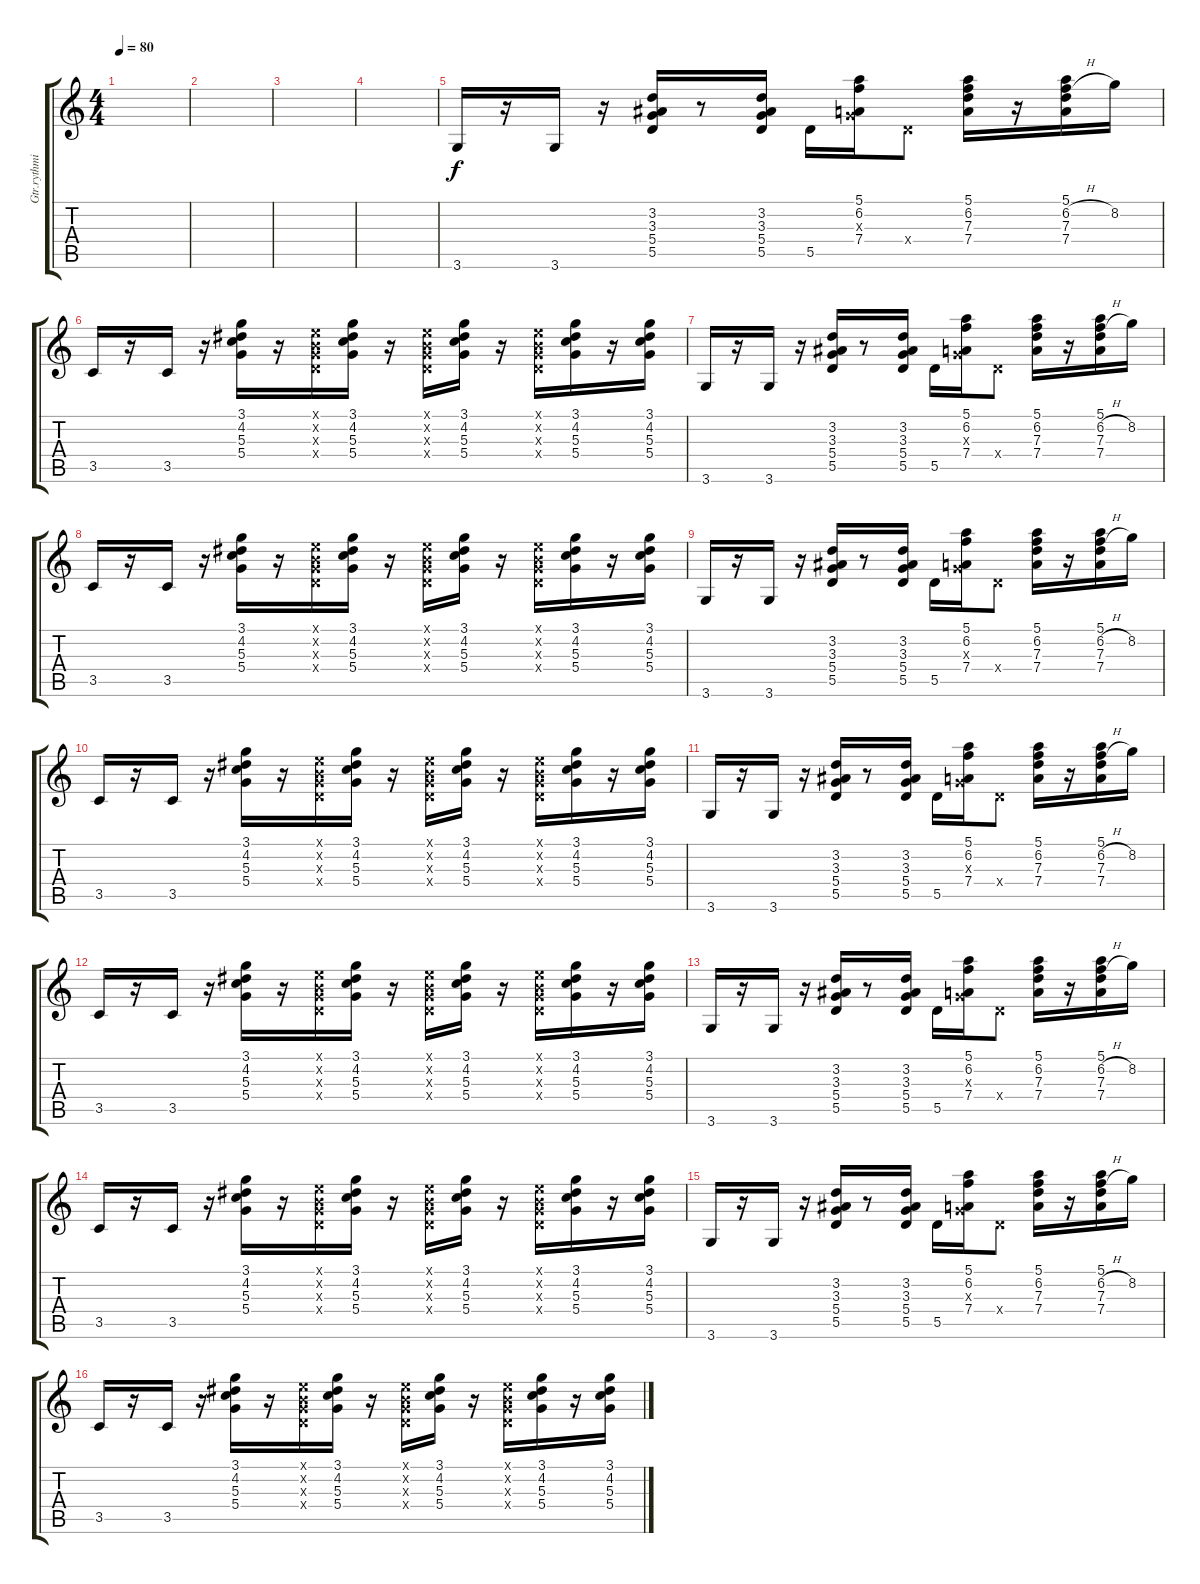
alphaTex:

\track ("Gtr.rythmique" "Gtr.rythmi") {instrument acousticguitarnylon}
\staff {score tabs}
\tuning (E4 B3 G3 D3 A2 E2) {hide}
\ts (4 4)
\tempo 80
\clef g2
\ks c
|
|
|
|
3.6.16 r.16 3.6.16 r.16 (3.2 3.3 5.4 5.5).16 r.8 (3.2 3.3 5.4 5.5).16 5.5.16 (5.1 6.2 0.3{x} 7.4).16 0.4{x}.8 (5.1 6.2 7.3 7.4).16 r.16 (5.1 6.2{h} 7.3 7.4).16 8.2.16 |
3.5.16 r.16 3.5.16 r.16 (3.1 4.2 5.3 5.4).16 r.16 (0.1{x} 0.2{x} 0.3{x} 0.4{x}).16 (3.1 4.2 5.3 5.4).16 r.16 (0.1{x} 0.2{x} 0.3{x} 0.4{x}).16 (3.1 4.2 5.3 5.4).16 r.16 (0.1{x} 0.2{x} 0.3{x} 0.4{x}).16 (3.1 4.2 5.3 5.4).16 r.16 (3.1 4.2 5.3 5.4).16 |
3.6.16 r.16 3.6.16 r.16 (3.2 3.3 5.4 5.5).16 r.8 (3.2 3.3 5.4 5.5).16 5.5.16 (5.1 6.2 0.3{x} 7.4).16 0.4{x}.8 (5.1 6.2 7.3 7.4).16 r.16 (5.1 6.2{h} 7.3 7.4).16 8.2.16 |
3.5.16 r.16 3.5.16 r.16 (3.1 4.2 5.3 5.4).16 r.16 (0.1{x} 0.2{x} 0.3{x} 0.4{x}).16 (3.1 4.2 5.3 5.4).16 r.16 (0.1{x} 0.2{x} 0.3{x} 0.4{x}).16 (3.1 4.2 5.3 5.4).16 r.16 (0.1{x} 0.2{x} 0.3{x} 0.4{x}).16 (3.1 4.2 5.3 5.4).16 r.16 (3.1 4.2 5.3 5.4).16 |
3.6.16 r.16 3.6.16 r.16 (3.2 3.3 5.4 5.5).16 r.8 (3.2 3.3 5.4 5.5).16 5.5.16 (5.1 6.2 0.3{x} 7.4).16 0.4{x}.8 (5.1 6.2 7.3 7.4).16 r.16 (5.1 6.2{h} 7.3 7.4).16 8.2.16 |
3.5.16 r.16 3.5.16 r.16 (3.1 4.2 5.3 5.4).16 r.16 (0.1{x} 0.2{x} 0.3{x} 0.4{x}).16 (3.1 4.2 5.3 5.4).16 r.16 (0.1{x} 0.2{x} 0.3{x} 0.4{x}).16 (3.1 4.2 5.3 5.4).16 r.16 (0.1{x} 0.2{x} 0.3{x} 0.4{x}).16 (3.1 4.2 5.3 5.4).16 r.16 (3.1 4.2 5.3 5.4).16 |
3.6.16 r.16 3.6.16 r.16 (3.2 3.3 5.4 5.5).16 r.8 (3.2 3.3 5.4 5.5).16 5.5.16 (5.1 6.2 0.3{x} 7.4).16 0.4{x}.8 (5.1 6.2 7.3 7.4).16 r.16 (5.1 6.2{h} 7.3 7.4).16 8.2.16 |
3.5.16 r.16 3.5.16 r.16 (3.1 4.2 5.3 5.4).16 r.16 (0.1{x} 0.2{x} 0.3{x} 0.4{x}).16 (3.1 4.2 5.3 5.4).16 r.16 (0.1{x} 0.2{x} 0.3{x} 0.4{x}).16 (3.1 4.2 5.3 5.4).16 r.16 (0.1{x} 0.2{x} 0.3{x} 0.4{x}).16 (3.1 4.2 5.3 5.4).16 r.16 (3.1 4.2 5.3 5.4).16 |
3.6.16 r.16 3.6.16 r.16 (3.2 3.3 5.4 5.5).16 r.8 (3.2 3.3 5.4 5.5).16 5.5.16 (5.1 6.2 0.3{x} 7.4).16 0.4{x}.8 (5.1 6.2 7.3 7.4).16 r.16 (5.1 6.2{h} 7.3 7.4).16 8.2.16 |
3.5.16 r.16 3.5.16 r.16 (3.1 4.2 5.3 5.4).16 r.16 (0.1{x} 0.2{x} 0.3{x} 0.4{x}).16 (3.1 4.2 5.3 5.4).16 r.16 (0.1{x} 0.2{x} 0.3{x} 0.4{x}).16 (3.1 4.2 5.3 5.4).16 r.16 (0.1{x} 0.2{x} 0.3{x} 0.4{x}).16 (3.1 4.2 5.3 5.4).16 r.16 (3.1 4.2 5.3 5.4).16 |
3.6.16 r.16 3.6.16 r.16 (3.2 3.3 5.4 5.5).16 r.8 (3.2 3.3 5.4 5.5).16 5.5.16 (5.1 6.2 0.3{x} 7.4).16 0.4{x}.8 (5.1 6.2 7.3 7.4).16 r.16 (5.1 6.2{h} 7.3 7.4).16 8.2.16 |
3.5.16 r.16 3.5.16 r.16 (3.1 4.2 5.3 5.4).16 r.16 (0.1{x} 0.2{x} 0.3{x} 0.4{x}).16 (3.1 4.2 5.3 5.4).16 r.16 (0.1{x} 0.2{x} 0.3{x} 0.4{x}).16 (3.1 4.2 5.3 5.4).16 r.16 (0.1{x} 0.2{x} 0.3{x} 0.4{x}).16 (3.1 4.2 5.3 5.4).16 r.16 (3.1 4.2 5.3 5.4).16
